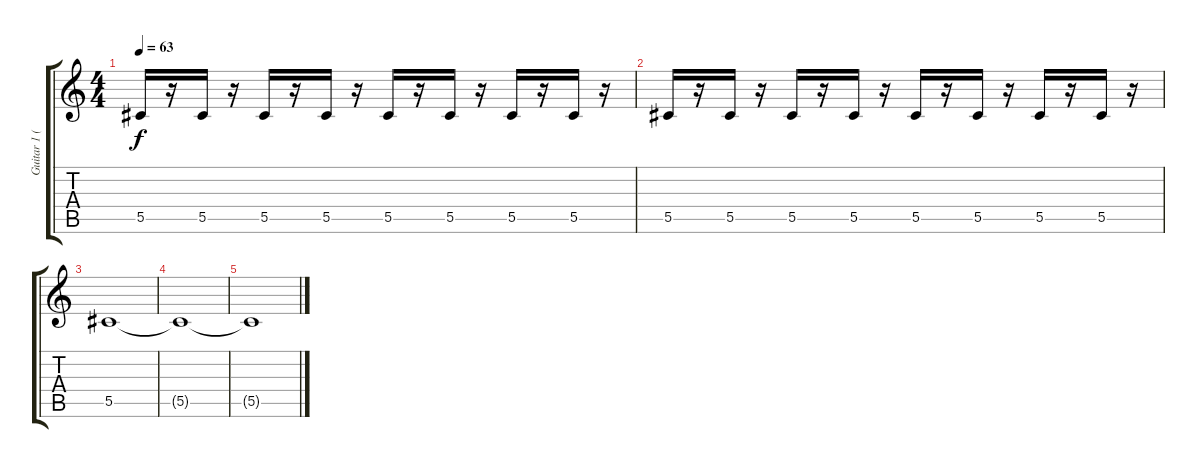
\track ("Guitar 1 (Drop C#)" "Guitar 1 (") {instrument distortionguitar}
\staff {score tabs}
\tuning (Eb4 Bb3 Gb3 Db3 Ab2 Db2) {hide}
\ts (4 4)
\tempo 63
\clef g2
\ks c
5.5.16{dy f volume 7} r.16 5.5.16 r.16 5.5.16{volume 1} r.16 5.5.16 r.16 5.5.16 r.16 5.5.16 r.16 5.5.16 r.16 5.5.16 r.16 |
5.5.16 r.16 5.5.16 r.16 5.5.16 r.16 5.5.16 r.16 5.5.16 r.16 5.5.16 r.16 5.5.16 r.16 5.5.16 r.16 |
5.5.1 |
5.5{t}.1 |
5.5{t}.1
